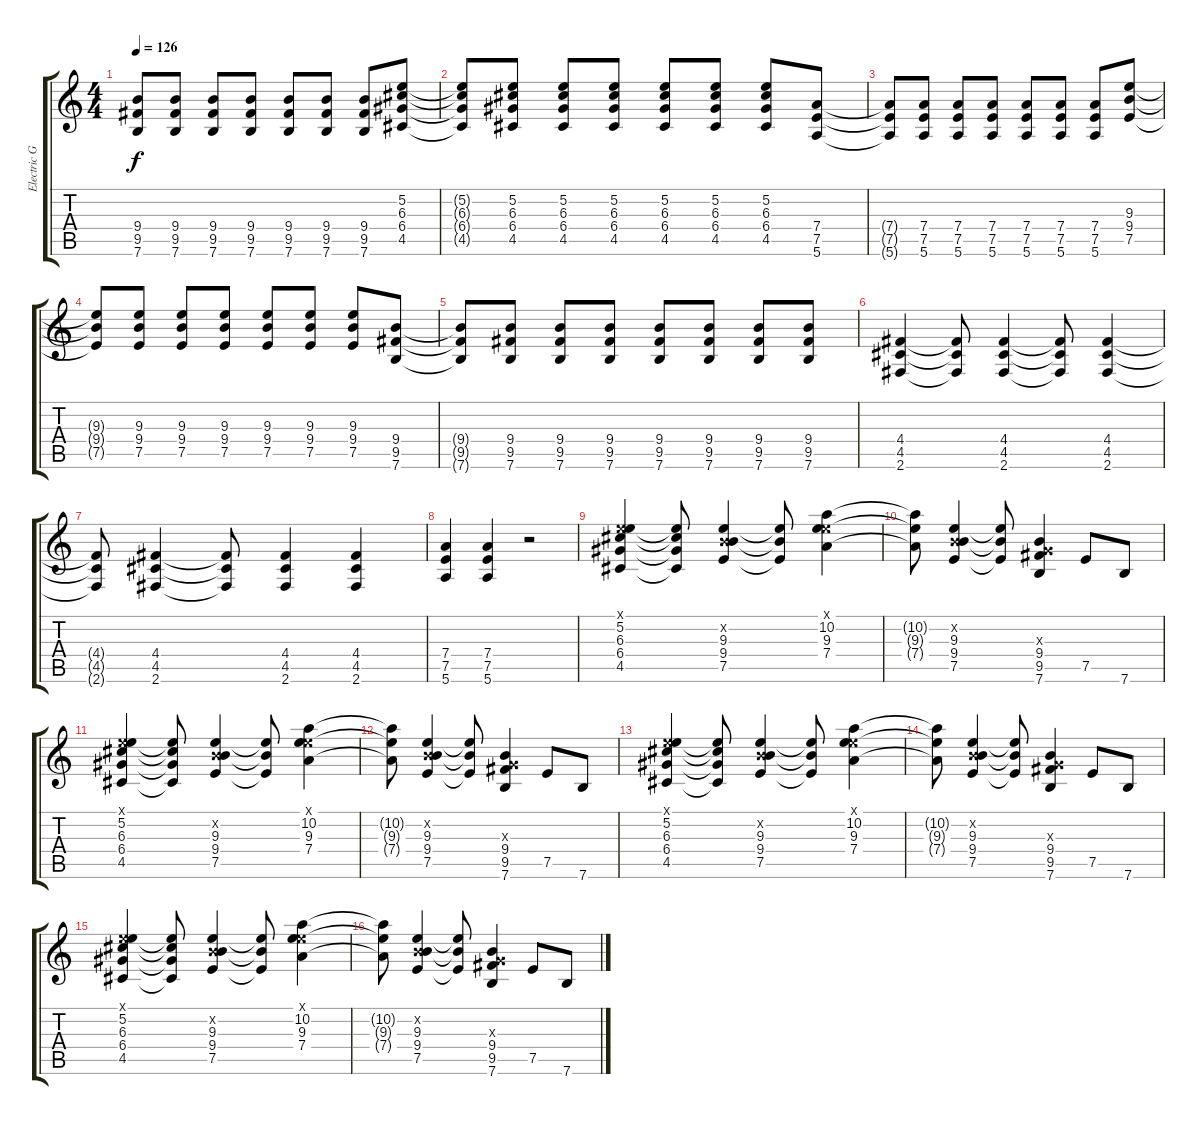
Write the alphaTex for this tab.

\track ("Electric Guitar" "Electric G") {instrument distortionguitar}
\staff {score tabs}
\tuning (E4 B3 G3 D3 A2 E2) {hide}
\ts (4 4)
\tempo 126
\clef g2
\ks c
(9.4{t} 9.5{t} 7.6{t}).8{dy f} (9.4 9.5 7.6).8 (9.4 9.5 7.6).8 (9.4 9.5 7.6).8 (9.4 9.5 7.6).8 (9.4 9.5 7.6).8 (9.4 9.5 7.6).8 (5.2 6.3 6.4 4.5).8 |
(5.2{t} 6.3{t} 6.4{t} 4.5{t}).8 (5.2 6.3 6.4 4.5).8 (5.2 6.3 6.4 4.5).8 (5.2 6.3 6.4 4.5).8 (5.2 6.3 6.4 4.5).8 (5.2 6.3 6.4 4.5).8 (5.2 6.3 6.4 4.5).8 (7.4 7.5 5.6).8 |
(7.4{t} 7.5{t} 5.6{t}).8 (7.4 7.5 5.6).8 (7.4 7.5 5.6).8 (7.4 7.5 5.6).8 (7.4 7.5 5.6).8 (7.4 7.5 5.6).8 (7.4 7.5 5.6).8 (9.3 9.4 7.5).8 |
(9.3{t} 9.4{t} 7.5{t}).8 (9.3 9.4 7.5).8 (9.3 9.4 7.5).8 (9.3 9.4 7.5).8 (9.3 9.4 7.5).8 (9.3 9.4 7.5).8 (9.3 9.4 7.5).8 (9.4 9.5 7.6).8 |
(9.4{t} 9.5{t} 7.6{t}).8 (9.4 9.5 7.6).8 (9.4 9.5 7.6).8 (9.4 9.5 7.6).8 (9.4 9.5 7.6).8 (9.4 9.5 7.6).8 (9.4 9.5 7.6).8 (9.4 9.5 7.6).8 |
(4.4 4.5 2.6).4 (4.4{t} 4.5{t} 2.6{t}).8 (4.4 4.5 2.6).4 (4.4{t} 4.5{t} 2.6{t}).8 (4.4 4.5 2.6).4 |
(4.4{t} 4.5{t} 2.6{t}).8 (4.4 4.5 2.6).4 (4.4{t} 4.5{t} 2.6{t}).8 (4.4 4.5 2.6).4 (4.4 4.5 2.6).4 |
(7.4 7.5 5.6).4 (7.4 7.5 5.6).4 r.2 |
(0.1{x} 5.2 6.3 6.4 4.5).4 (5.2{t} 6.3{t} 6.4{t} 4.5{t}).8 (0.2{x} 9.3 9.4 7.5).4 (9.3{t} 9.4{t} 7.5{t}).8 (0.1{x} 10.2 9.3 7.4).4 |
(10.2{t} 9.3{t} 7.4{t}).8 (0.2{x} 9.3 9.4 7.5).4 (9.3{t} 9.4{t} 7.5{t}).8 (0.3{x} 9.4 9.5 7.6).4 7.5.8 7.6.8 |
(0.1{x} 5.2 6.3 6.4 4.5).4 (5.2{t} 6.3{t} 6.4{t} 4.5{t}).8 (0.2{x} 9.3 9.4 7.5).4 (9.3{t} 9.4{t} 7.5{t}).8 (0.1{x} 10.2 9.3 7.4).4 |
(10.2{t} 9.3{t} 7.4{t}).8 (0.2{x} 9.3 9.4 7.5).4 (9.3{t} 9.4{t} 7.5{t}).8 (0.3{x} 9.4 9.5 7.6).4 7.5.8 7.6.8 |
(0.1{x} 5.2 6.3 6.4 4.5).4 (5.2{t} 6.3{t} 6.4{t} 4.5{t}).8 (0.2{x} 9.3 9.4 7.5).4 (9.3{t} 9.4{t} 7.5{t}).8 (0.1{x} 10.2 9.3 7.4).4 |
(10.2{t} 9.3{t} 7.4{t}).8 (0.2{x} 9.3 9.4 7.5).4 (9.3{t} 9.4{t} 7.5{t}).8 (0.3{x} 9.4 9.5 7.6).4 7.5.8 7.6.8 |
(0.1{x} 5.2 6.3 6.4 4.5).4 (5.2{t} 6.3{t} 6.4{t} 4.5{t}).8 (0.2{x} 9.3 9.4 7.5).4 (9.3{t} 9.4{t} 7.5{t}).8 (0.1{x} 10.2 9.3 7.4).4 |
(10.2{t} 9.3{t} 7.4{t}).8 (0.2{x} 9.3 9.4 7.5).4 (9.3{t} 9.4{t} 7.5{t}).8 (0.3{x} 9.4 9.5 7.6).4 7.5.8 7.6.8
